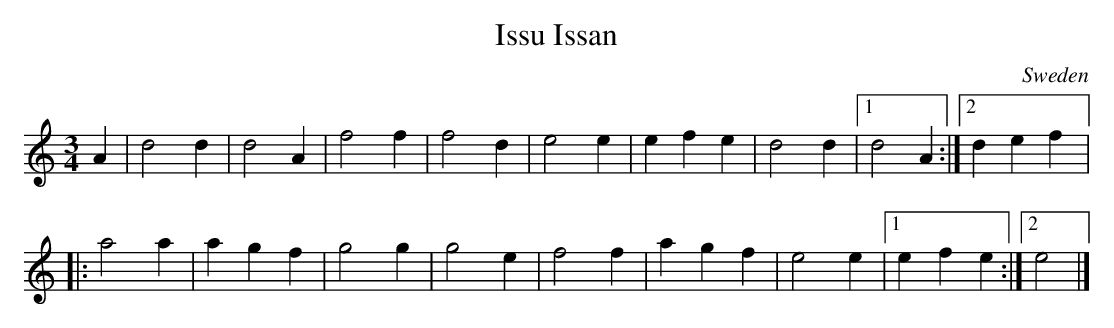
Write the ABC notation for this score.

X:1
T:Issu Issan
O:Sweden
O:Finland
M:3/4
L:1/4
K:DDor
A|\
d2 d|d2 A|f2 f|f2 d|e2 e|efe|d2 d|1 d2A :|2def|:
a2a|agf|g2g|g2e|f2f|agf|e2e|1 efe :|2 e2 |]
